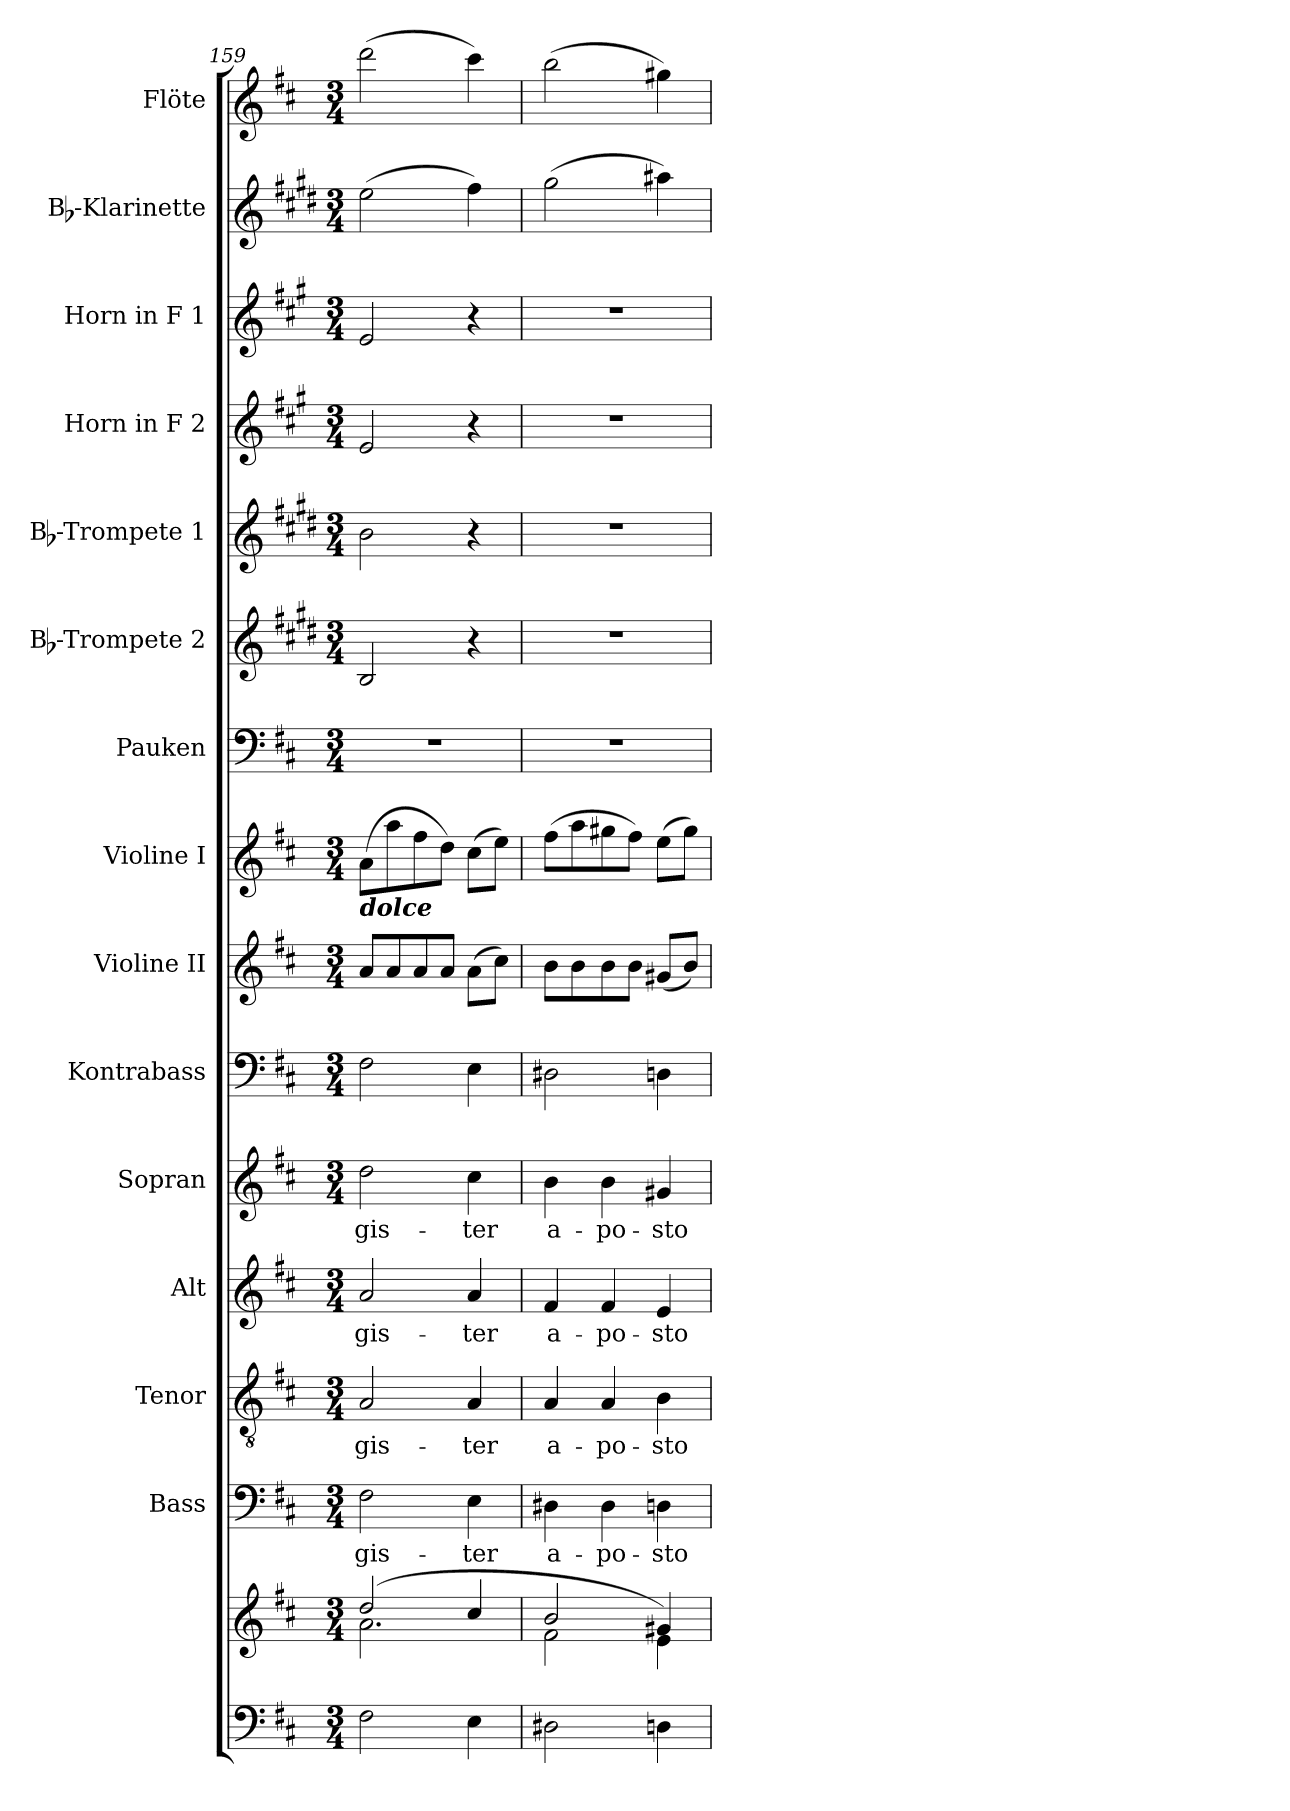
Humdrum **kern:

**kern	**kern	**kern	**text	**kern	**text	**kern	**text	**kern	**text	**kern	**kern	**kern	**kern	**kern	**kern	**kern	**kern	**kern	**kern
*part15	*part15	*part14	*part14	*part13	*part13	*part12	*part12	*part11	*part11	*part10	*part9	*part8	*part7	*part6	*part5	*part4	*part3	*part2	*part1
*staff16	*staff15	*staff14	*staff14	*staff13	*staff13	*staff12	*staff12	*staff11	*staff11	*staff10	*staff9	*staff8	*staff7	*staff6	*staff5	*staff4	*staff3	*staff2	*staff1
*	*	*I"Bass	*	*I"Tenor	*	*I"Alt	*	*I"Sopran	*	*I"Kontrabass	*I"Violine II	*I"Violine I	*I"Pauken	*I"Bb-Trompete 2	*I"Bb-Trompete 1	*I"Horn in F 2	*I"Horn in F 1	*I"Bb-Klarinette	*I"Flöte
*	*	*I'B.	*	*I'T.	*	*I'A.	*	*I'S.	*	*I'Kb.	*I'Vl. II	*I'Vl. I	*I'Pk.	*I'Bb Trp. 2	*I'Bb Trp. 1	*	*	*I'Bb Kl.	*I'Fl.
*clefF4	*clefG2	*clefF4	*	*clefGv2	*	*clefG2	*	*clefG2	*	*clefF4	*clefG2	*clefG2	*clefF4	*clefG2	*clefG2	*clefG2	*clefG2	*clefG2	*clefG2
*	*	*	*	*	*	*	*	*	*	*ITrd7c12	*	*	*	*ITrd1c2	*ITrd1c2	*ITrd4c7	*ITrd4c7	*ITrd1c2	*
*k[f#c#]	*k[f#c#]	*k[f#c#]	*	*k[f#c#]	*	*k[f#c#]	*	*k[f#c#]	*	*k[f#c#]	*k[f#c#]	*k[f#c#]	*k[f#c#]	*k[f#c#]	*k[f#c#]	*k[f#c#]	*k[f#c#]	*k[f#c#]	*k[f#c#]
*D:	*D:	*D:	*	*D:	*	*D:	*	*D:	*	*D:	*D:	*D:	*D:	*D:	*D:	*D:	*D:	*D:	*D:
*M3/4	*M3/4	*M3/4	*	*M3/4	*	*M3/4	*	*M3/4	*	*M3/4	*M3/4	*M3/4	*M3/4	*M3/4	*M3/4	*M3/4	*M3/4	*M3/4	*M3/4
=159	=159	=159	=159	=159	=159	=159	=159	=159	=159	=159	=159	=159	=159	=159	=159	=159	=159	=159	=159
*	*^	*	*	*	*	*	*	*	*	*	*	*	*	*	*	*	*	*	*
!	!	!	!	!	!	!	!	!	!	!	!	!	!LO:TX:b:Bi:t=dolce	!	!	!	!	!	!	!
!	!	!	!	!LO:LY:b	!	!LO:LY:b	!	!LO:LY:b	!	!LO:LY:b	!	!	!	!	!	!	!	!	!	!
2F#\	(2dd/	2.a\	2F#\	-gis-	2A/	-gis-	2a/	-gis-	2dd\	-gis-	2FF#\	8a/L	(>8a\L	2.r	2A/	2a\	2A/	2A/	(>2dd\	(>2ddd\
.	.	.	.	.	.	.	.	.	.	.	.	8a/	8aa\	.	.	.	.	.	.	.
.	.	.	.	.	.	.	.	.	.	.	.	8a/	8ff#\	.	.	.	.	.	.	.
.	.	.	.	.	.	.	.	.	.	.	.	8a/J	8dd\J)	.	.	.	.	.	.	.
!	!	!	!	!LO:LY:b	!	!LO:LY:b	!	!LO:LY:b	!	!LO:LY:b	!	!	!	!	!	!	!	!	!	!
4E\	4cc#/	.	4E\	-ter	4A/	-ter	4a/	-ter	4cc#\	-ter	4EE\	(>8a\L	(>8cc#\L	.	4r	4r	4r	4r	4ee\)	4ccc#\)
.	.	.	.	.	.	.	.	.	.	.	.	8cc#\J)	8ee\J)	.	.	.	.	.	.	.
=160	=160	=160	=160	=160	=160	=160	=160	=160	=160	=160	=160	=160	=160	=160	=160	=160	=160	=160	=160	=160
!	!	!	!	!LO:LY:b	!	!LO:LY:b	!	!LO:LY:b	!	!LO:LY:b	!	!	!	!	!	!	!	!	!	!
2D#X\	2b/	2f#\	4D#X\	a-	4A/	a-	4f#/	a-	4b\	a-	2DD#X\	8b\L	(>8ff#\L	2.r	2.r	2.r	2.r	2.r	(>2ff#\	(>2bb\
.	.	.	.	.	.	.	.	.	.	.	.	8b\	8aa\	.	.	.	.	.	.	.
!	!	!	!	!LO:LY:b	!	!LO:LY:b	!	!LO:LY:b	!	!LO:LY:b	!	!	!	!	!	!	!	!	!	!
.	.	.	4D#\	-po-	4A/	-po-	4f#/	-po-	4b\	-po-	.	8b\	8gg#X\	.	.	.	.	.	.	.
.	.	.	.	.	.	.	.	.	.	.	.	8b\J	8ff#\J)	.	.	.	.	.	.	.
!	!	!	!	!LO:LY:b	!	!LO:LY:b	!	!LO:LY:b	!	!LO:LY:b	!	!	!	!	!	!	!	!	!	!
4Dn\	4g#X/)	4e\	4Dn\	-sto-	4B\	-sto-	4e/	-sto-	4g#X/	-sto-	4DDn\	(<8g#X/L	(>8ee\L	.	.	.	.	.	4gg#X\)	4gg#X\)
.	.	.	.	.	.	.	.	.	.	.	.	8b/J)	8gg#\J)	.	.	.	.	.	.	.
*	*v	*v	*	*	*	*	*	*	*	*	*	*	*	*	*	*	*	*	*	*
=	=	=	=	=	=	=	=	=	=	=	=	=	=	=	=	=	=	=	=
*-	*-	*-	*-	*-	*-	*-	*-	*-	*-	*-	*-	*-	*-	*-	*-	*-	*-	*-	*-
